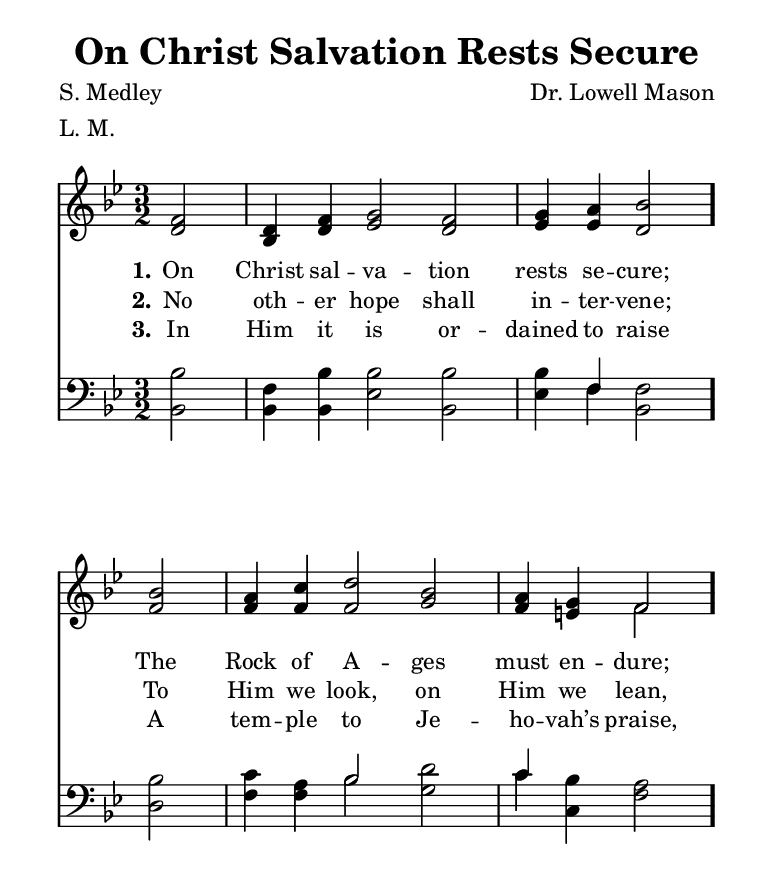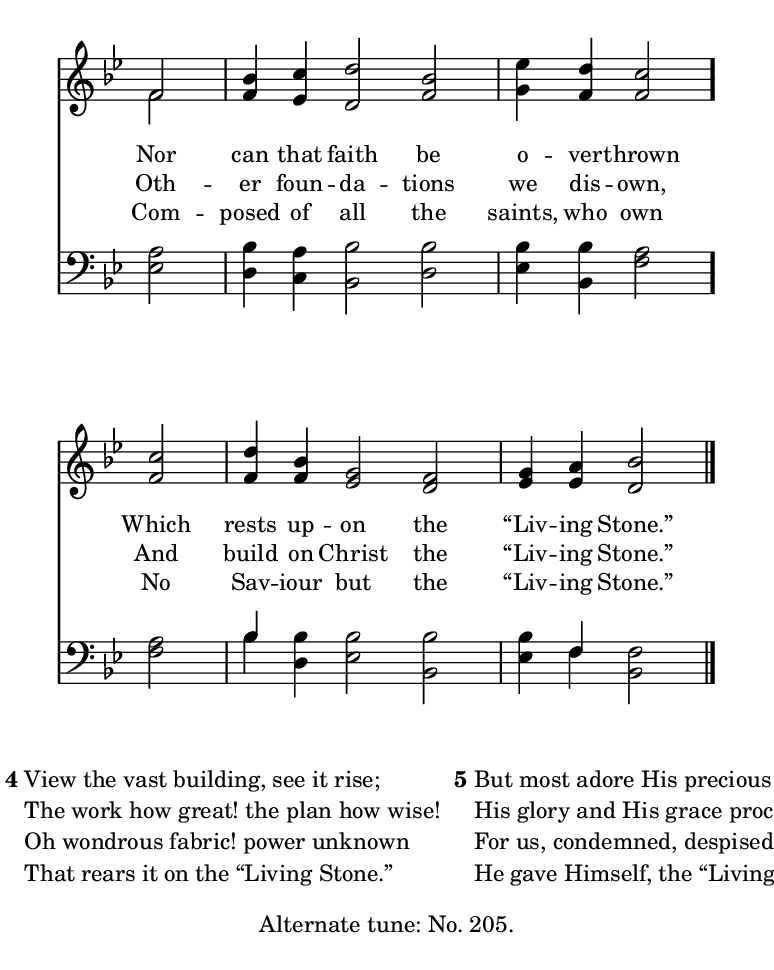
\include "common/global.ily"
\paper {
  \include "common/paper.ily"
  ragged-bottom = ##t
  ragged-last-bottom = ##t
  systems-per-page = ##f
  system-system-spacing.padding = 11
}

\header{
  %gospel
  hymnnumber = "91"
  title = "On Christ Salvation Rests Secure"
  tunename = "Hebron"
  meter = "L. M."
  poet = "S. Medley"
  composer = "Dr. Lowell Mason"
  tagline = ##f
}

% for fermata in MIDI
ta = { \tempo 2=60 }
tb = { \tempo 2=30 }

patternAA = { c2 | c4 c4 c2 c2 | c4 c4 c2 }

global = {
  \include "common/overrides.ily"
  \override Staff.TimeSignature.style = #'numbered
  \time 3/2
  \override Score.MetronomeMark.transparent = ##t % hide all fermata changes too
  \ta
  \key bes \major
  \partial 2
  \autoBeamOff
}

notesSoprano = {
\global
\relative c' {

  \changePitch \patternAA { f | d f g f | g a bes }
  \changePitch \patternAA { bes | a c d bes | a g f }
  \changePitch \patternAA { f | bes c d bes | ees d c }
  \changePitch \patternAA { c | d bes g f | g a bes }

  \bar "|."

}
}

notesAlto = {
\global
\relative e' {

  \changePitch \patternAA { d bes d ees d | ees ees d }
  \changePitch \patternAA { f | f f f g | f e f }
  \changePitch \patternAA { f | f ees d f | g f f }
  \changePitch \patternAA { f | f f ees d | ees ees d }

}
}

notesTenor = {
\global
\relative a {

  \changePitch \patternAA { bes | f bes bes bes | bes f f }
  \changePitch \patternAA { bes | c a bes d | c bes a }
  \changePitch \patternAA { a | bes a bes bes | bes bes a }
  \changePitch \patternAA { a | bes bes bes bes | bes f f }

}
}

notesBass = {
\global
\relative f, {

  \changePitch \patternAA { bes | bes bes ees bes | ees f bes, }
  \changePitch \patternAA { d | f f bes g | c c, f }
  \changePitch \patternAA { ees | d c bes d | ees bes f' }
  \changePitch \patternAA { f | bes d, ees bes | ees f bes, }

}
}

wordsA = \lyricmode {
\set stanza = "1."

On Christ sal -- va -- tion rests se -- cure; \bar "."
The Rock of A -- ges must en -- dure; \bar "." \break
Nor can that faith be o -- ver -- thrown \bar "."
Which rests up -- on the “Liv -- ing Stone.” \bar "." \break

}

wordsB = \lyricmode {
\set stanza = "2."

No oth -- er hope shall in -- ter -- vene;
To Him we look, on Him we lean,
Oth -- er foun -- da -- tions we dis -- own,
And build on Christ the “Liv -- ing Stone.”

}

wordsC = \lyricmode {
\set stanza = "3."

In Him it is or -- dained to raise
A tem -- ple to Je -- ho -- vah’s praise,
Com -- posed of all the saints, who own
No Sav -- iour but the “Liv -- ing Stone.”

}

wordsD = \markuplist {

\line { View the vast building, see it rise; }
\line { The work how great! the plan how wise! }
\line { Oh wondrous fabric! power unknown }
\line { That rears it on the “Living Stone.” }

}
wordsE = \markuplist {

\line { But most adore His precious name; }
\line { His glory and His grace proclaim; }
\line { For us, condemned, despised, undone; }
\line { He gave Himself, the “Living Stone.” }

}

\score {
  \context ChoirStaff <<
    \context Staff = upper <<
      \set Staff.autoBeaming = ##f
      \set ChoirStaff.systemStartDelimiter = #'SystemStartBar
      \set ChoirStaff.printPartCombineTexts = ##f
      \partcombine #'(2 . 9) \notesSoprano \notesAlto
      \context NullVoice = sopranos { \voiceOne << \notesSoprano >> }
      \context NullVoice = altos { \voiceTwo << \notesAlto >> }
      \context Lyrics = one   \lyricsto sopranos \wordsA
      \context Lyrics = two   \lyricsto sopranos \wordsB
      \context Lyrics = three \lyricsto sopranos \wordsC
    >>
    \context Staff = men <<
      \set Staff.autoBeaming = ##f
      \clef bass
      \set ChoirStaff.printPartCombineTexts = ##f
      \partcombine #'(2 . 9) \notesTenor \notesBass
      \context NullVoice = tenors { \voiceOne << \notesTenor >> }
      \context NullVoice = basses { \voiceTwo << \notesBass >> }
    >>
  >>
  \layout {
    \include "common/layout.ily"
  }
  \midi{
    \include "common/midi.ily"
  }
}

\noPageBreak

\markup { \fill-line {
  \hspace #0.1
  \line{ \bold 4 \column { \wordsD } }
  \hspace #0.1
  \line{ \bold 5 \column { \wordsE } }
  \hspace #0.1
} }

\noPageBreak

\markup { \vspace #2 \fill-line { \raise #2 \line { Alternate tune: No. 205. } } }

\version "2.19.49"  % necessary for upgrading to future LilyPond versions.

% vi:set et ts=2 sw=2 ai nocindent syntax=lilypond:
